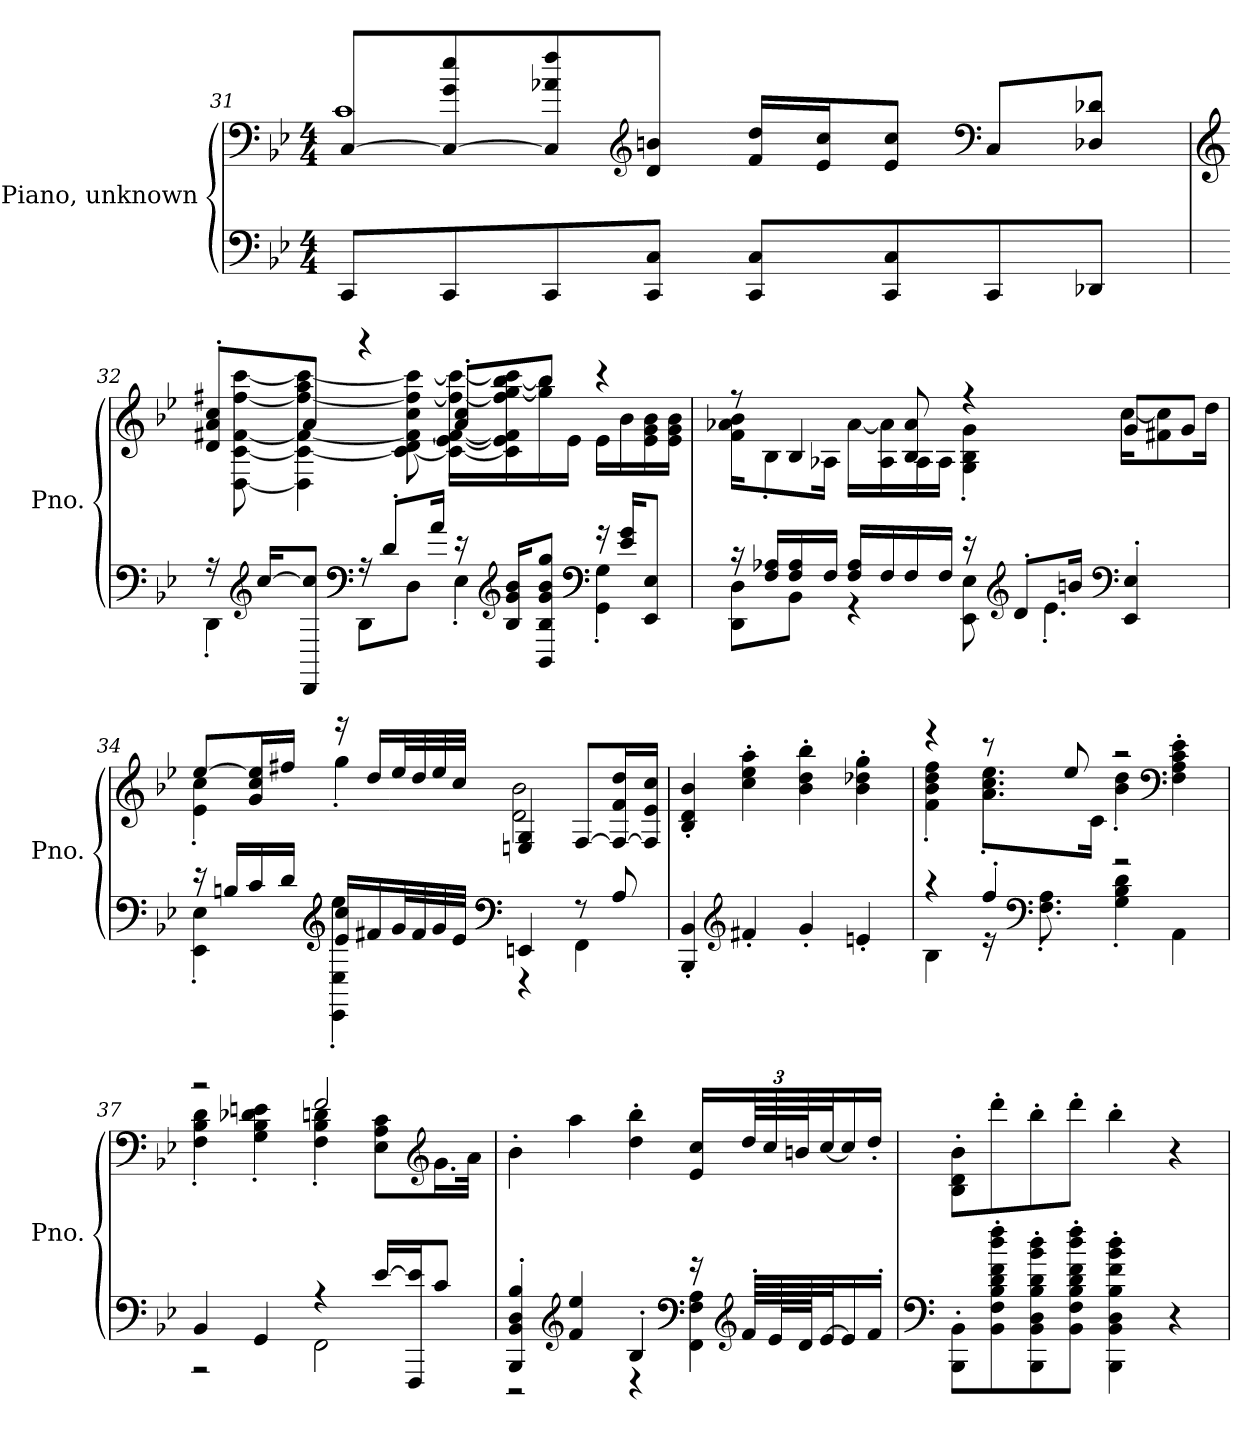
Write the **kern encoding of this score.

**kern	**kern
*part1	*part1
*staff2	*staff1
*I"Piano, unknown	*
*I'Pno.	*
*clefF4	*clefF4
*k[b-e-]	*k[b-e-]
*M4/4	*M4/4
=31	=31
*	*^
8CC/L	[8C/L	1c
8CC/	8C/_ 8g/ 8ee-/	.
8CC/	8C/] 8a-X/ 8ff/	.
*	*clefG2	*
8CC/ 8C/J	8d/ 8bn/J	.
8CC/ 8C/L	16f/ 16dd/LL	.
.	16e-/ 16cc/J	.
8CC/ 8C/	8e-/ 8cc/J	.
*	*clefF4	*
8CC/	8C/L	.
8DD-X/J	8D-X/ 8d-X/J	.
!!LO:LB:g=z	!!
=32	=32	=32
*	*clefG2	*
*^	*	*
16r	4DD'\	8d/' 8a/' 8cc/'L	[8D\ [8c\ [8f#X\ [8ff#X\ [8ccc\
*clefG2	*	*	*
[16cc/KL	.	.	.
8DD/ 8cc/]J	.	8a/J	4D\] 4c\_ 4f#\_ 4ff#\_ 4aa\ 4ccc\_
*clefF4	*	*	*
16r	8DD\L	4r	.
8d'/L	.	.	.
.	8D\J	.	8c\_ 8d\ 8f#\_ 8cc\ 8ff#\_ 8ccc\_
16a/Jk	.	.	.
16r	4E-'\	8a/' 8cc/'L	16c\_ [16e-\ 16f#\_ 16ff#\_ 16ccc\_LL
*clefG2	*	*	*
16B-/ 16g/ 16b-/KL	.	.	16c\] 16e-\] 16f#\] 16ff#\] [16gg\ [16bb-\ 16ccc\]
8BB-/ 8B-/ 8g/ 8b-/ 8gg/J	.	8bb-/J	16gg\] 16bb-\]
.	.	.	16e-\JJ
*clefF4	*	*	*
16r	4GG\' 4G\'	4r	16e-\LL
16e-/ 16g/KL	.	.	16b-\
8EE-/ 8E-/J	.	.	16e-\ 16g\ 16b-\
.	.	.	16e-\ 16g\ 16b-\JJ
!!LO:LB:g=z	!!
=33	=33	=33	=33
16r	8DD\ 8D\L	8r	16f\ 16a-X\ 16b-\KL
16F/ 16A-X/LL	.	.	8B-'\
16F/ 16A-/	8BB-\J	4B-/	.
16F/JJ	.	.	16A-X\Jk
16F/ 16A-/LL	4r	.	[16a-\LL
16F/	.	.	16A-\ 16a-\]
16F/	.	8B-/ 8a-/	16A-\
16F/JJ	.	.	16A-\JJ
16r	8EE-\ 8E-\	4r	4G\' 4B-\' 4g\'
*clefG2	*	*	*
8d'/L	.	.	.
.	4.e-'\	.	.
16bn/Jk	.	.	.
*clefF4	*	*	*
4EE-/' 4E-/'	.	8g/L	[16cc\KL
.	.	.	8f#X\ 8cc\]
.	.	8g/J	.
.	.	.	16dd\Jk
!!LO:LB:g=z	!!
=34	=34	=34	=34
16r	4EE-\' 4E-\'	[8ee-/L	4e-\' 4cc\'
16Bn/LL	.	.	.
16c/	.	16g/ 16cc/ 16ee-/]L	.
16d/JJ	.	16ff#X/JJ	.
*clefG2	*	*	*
16e-/ 16cc/LL	4EE-\' 4E-\' 4ee-\'	16r	4gg'\
16f#X/	.	16dd/LL	.
32g/L	.	32ee-/L	.
32f#/	.	32dd/	.
32g/	.	32ee-/	.
32e-/JJJ	.	32cc/JJJ	.
*clefF4	*	*	*
4EEn/	4r	4En/ 4G/	2d\ 2b-\
8r	4FF\	[8F/L	.
8A/	.	16F/_ 16f/ 16dd/L	.
.	.	16F/] 16e-/ 16cc/JJ	.
*v	*v	*	*
*	*v	*v
=35	=35
4BBB-/' 4BB-/'	4B-/' 4d/' 4b-/'
*clefG2	*
4f#X'/	4cc\' 4ee-\' 4aa\'
4g'/	4b-\' 4dd\' 4bb-\'
4en'/	4b-\' 4dd-X\' 4gg\'
=36	=36
*^	*^
4r	4B-\	4r	4f\' 4b-\' 4dd\' 4ff\'
4ff'/	16r	8r	8.a\' 8.cc\' 8.ee-\'L
*clefF4	*	*	*
.	8.F\' 8.A\'	.	.
.	.	8ee-/	.
.	.	.	16c\Jk
2r	4G\' 4B-\' 4d\'	2r	4b-\' 4dd\'
*	*	*clefF4	*
.	4AA\	.	4F\' 4A\' 4c\' 4e-\'
!!LO:PB:g=z	!!
=37	=37	=37	=37
4BB-/	2r	2r	4F\' 4B-\' 4d\'
4GG/	.	.	4G\' 4B-\' 4d-X\' 4en\'
4r	2FF\	2f/	4F\' 4B-\' 4dn\'
[16e-/LL	.	.	8E-\ 8A\ 8c\L
16FFF/ 16e-/]J	.	.	.
*	*	*clefG2	*
8c/J	.	.	16.g\L
.	.	.	32a\JJk
*	*	*v	*v
=38	=38	=38
4BBB-/' 4BB-/' 4D/' 4B-/'	2r	4b-'\
*clefG2	*	*
4f/ 4ee-/	.	4aa\
4B-'/	4r	4dd\' 4bb-\'
*clefF4	*	*
16r	4FF\ 4F\ 4A\	16e-/ 16cc/LL
*clefG2	*	*
*	*	*Xbrackettup
64f'/LLLL	.	96dd/LL
.	.	96cc/
128e-/L	.	.
.	.	96bn/J
128d/JJ	.	.
[32e-/J	.	[32cc/J
16e-/]	.	16cc/]
16f'/JJ	.	16dd'/JJ
*v	*v	*
=39	=39
*clefF4	*
8BBB-\' 8BB-\'L	8B-\' 8d\' 8b-\'L
8BB-\' 8F\' 8B-\' 8d\' 8f\' 8dd\' 8ff\'	8ddd'\
8BBB-\' 8BB-\' 8D\' 8B-\' 8d\' 8b-\' 8dd\'	8bb-'\
8BB-\' 8F\' 8B-\' 8d\' 8f\' 8dd\' 8ff\'J	8ddd'\J
4BBB-\' 4BB-\' 4D\' 4B-\' 4f\' 4b-\' 4dd\'	4bb-'\
4r	4r
=	=
*-	*-
